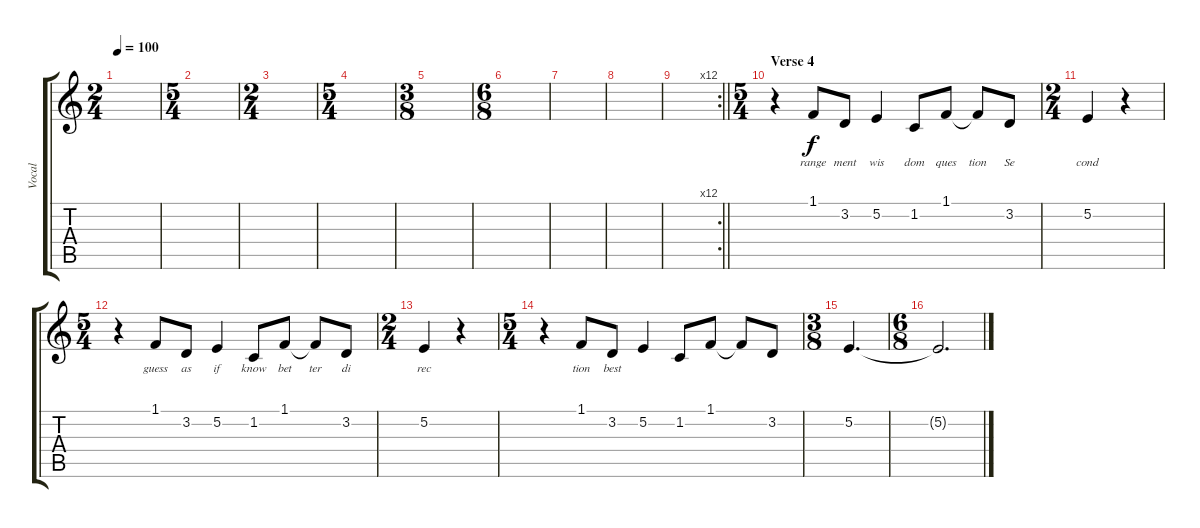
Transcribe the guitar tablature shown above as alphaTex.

\track ("Vocal" "Vocal") {instrument acousticgrandpiano}
\staff {score tabs}
\tuning (E4 B3 G3 D3 A2 E2) {hide}
\ts (2 4)
\tempo 100
\clef g2
\ks c
|
\ts (5 4)
|
\ts (2 4)
|
\ts (5 4)
|
\ts (3 8)
|
\ts (6 8)
|
|
|
\rc 12
\barLineRight lightlight
|
\ts (5 4)
\section ("" "Verse 4")
r.4 1.1.8{lyrics (0 "range") lyrics (1 "") lyrics (2 "") lyrics (3 "") lyrics (4 "")} 3.2.8{lyrics (0 "ment") lyrics (1 "") lyrics (2 "") lyrics (3 "") lyrics (4 "")} 5.2.4{lyrics (0 "wis") lyrics (1 "") lyrics (2 "") lyrics (3 "") lyrics (4 "")} 1.2.8{lyrics (0 "dom") lyrics (1 "") lyrics (2 "") lyrics (3 "") lyrics (4 "")} 1.1.8{lyrics (0 "ques") lyrics (1 "") lyrics (2 "") lyrics (3 "") lyrics (4 "")} 1.1{t}.8{lyrics (0 "tion") lyrics (1 "") lyrics (2 "") lyrics (3 "") lyrics (4 "")} 3.2.8{lyrics (0 "Se") lyrics (1 "") lyrics (2 "") lyrics (3 "") lyrics (4 "")} |
\ts (2 4)
5.2.4{lyrics (0 "cond") lyrics (1 "") lyrics (2 "") lyrics (3 "") lyrics (4 "")} r.4 |
\ts (5 4)
r.4 1.1.8{lyrics (0 "guess") lyrics (1 "") lyrics (2 "") lyrics (3 "") lyrics (4 "")} 3.2.8{lyrics (0 "as") lyrics (1 "") lyrics (2 "") lyrics (3 "") lyrics (4 "")} 5.2.4{lyrics (0 "if") lyrics (1 "") lyrics (2 "") lyrics (3 "") lyrics (4 "")} 1.2.8{lyrics (0 "know") lyrics (1 "") lyrics (2 "") lyrics (3 "") lyrics (4 "")} 1.1.8{lyrics (0 "bet") lyrics (1 "") lyrics (2 "") lyrics (3 "") lyrics (4 "")} 1.1{t}.8{lyrics (0 "ter") lyrics (1 "") lyrics (2 "") lyrics (3 "") lyrics (4 "")} 3.2.8{lyrics (0 "di") lyrics (1 "") lyrics (2 "") lyrics (3 "") lyrics (4 "")} |
\ts (2 4)
5.2.4{lyrics (0 "rec") lyrics (1 "") lyrics (2 "") lyrics (3 "") lyrics (4 "")} r.4 |
\ts (5 4)
r.4 1.1.8{lyrics (0 "tion") lyrics (1 "") lyrics (2 "") lyrics (3 "") lyrics (4 "")} 3.2.8{lyrics (0 "best") lyrics (1 "") lyrics (2 "") lyrics (3 "") lyrics (4 "")} 5.2.4 1.2.8 1.1.8 1.1{t}.8 3.2.8 |
\ts (3 8)
5.2.4{d} |
\ts (6 8)
5.2{t}.2{d}
